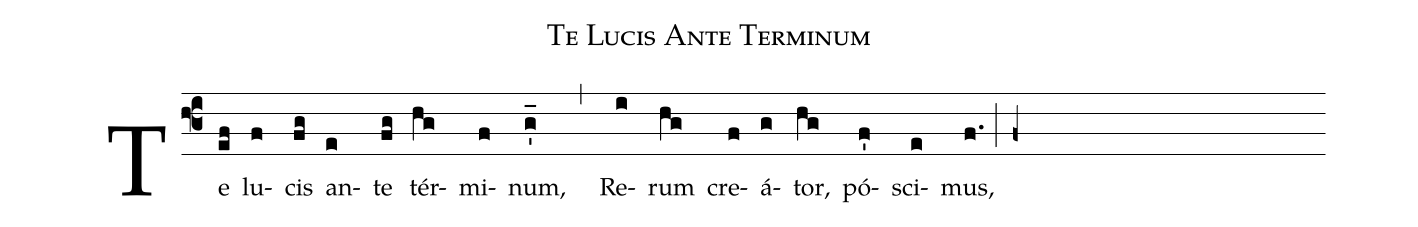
name: Te Lucis Ante Terminum;
def-m1: \grealign;
%%
(f3)
Te([em1]ef) lu-([em1]f) cis([em1]fg) an-([em1]e) te([em1]fg) tér-([em1]hg) mi-([em1]f) num,([em1]g_1') ([em1],)
Re-([em1]i) rum([em1]hg) cre-([em1]f) á-([em1]g) tor,([em1]hg) pó-([em1]f') sci-([em1]e) mus,([em1]f.) (;f+)
